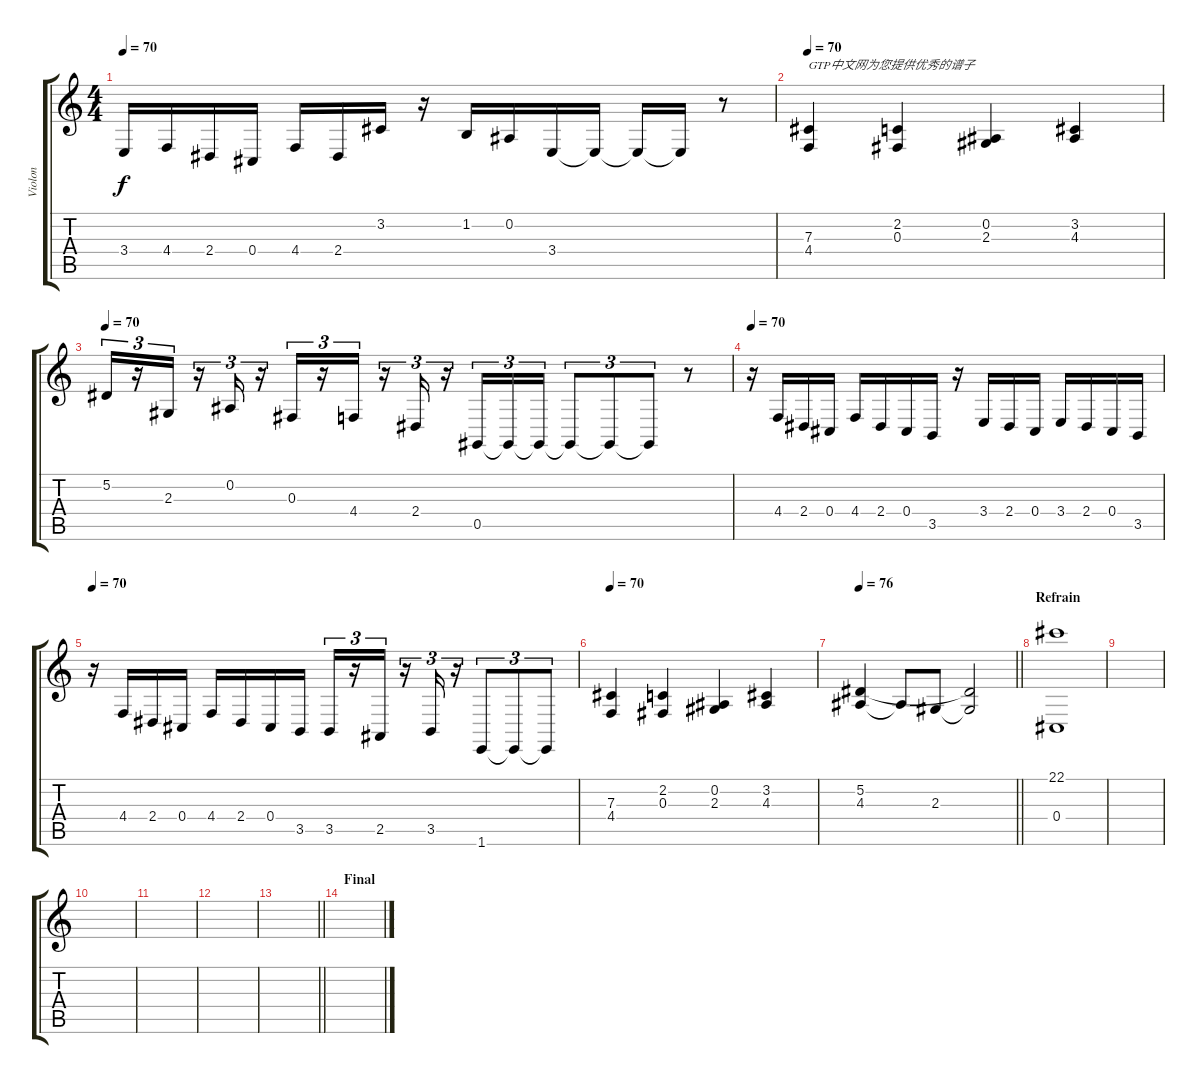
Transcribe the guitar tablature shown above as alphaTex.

\track ("Violon" "Violon") {instrument violin}
\staff {score tabs}
\tuning (Eb4 Bb3 Gb3 Db3 Ab2 Eb2) {hide}
\ts (4 4)
\tempo 70
\clef g2
\ks c
3.4{t}.16{dy f} 4.4.16 2.4.16 0.4.16 4.4.16 2.4.16 3.2.16 r.16 1.2.16 0.2.16 3.4.16 3.4{t}.16 3.4{t}.16 3.4{t}.16 r.8 |
\tempo 70
(7.3 4.4).4{txt "GTP中文网为您提供优秀的谱子"} (2.2 0.3).4 (0.2 2.3).4 (3.2 4.3).4 |
\tempo 70
5.2.16{tu (3 2) volume 14} r.16{tu (3 2)} 2.3.16{tu (3 2)} r.16{tu (3 2)} 0.2.16{tu (3 2)} r.16{tu (3 2)} 0.3.16{tu (3 2)} r.16{tu (3 2)} 4.4.16{tu (3 2)} r.16{tu (3 2)} 2.4.16{tu (3 2)} r.16{tu (3 2)} 0.5.16{tu (3 2)} 0.5{t}.16{tu (3 2)} 0.5{t}.16{tu (3 2)} 0.5{t}.8{tu (3 2)} 0.5{t}.8{tu (3 2)} 0.5{t}.8{tu (3 2)} r.8 |
\tempo 70
r.16{volume 14} 4.4.16 2.4.16 0.4.16 4.4.16 2.4.16 0.4.16 3.5.16 r.16 3.4.16 2.4.16 0.4.16 3.4.16 2.4.16 0.4.16 3.5.16 |
\tempo 70
r.16{volume 14} 4.4.16 2.4.16 0.4.16 4.4.16 2.4.16 0.4.16 3.5.16 3.5.16{tu (3 2)} r.16{tu (3 2)} 2.5.16{tu (3 2)} r.16{tu (3 2)} 3.5.16{tu (3 2)} r.16{tu (3 2)} 1.6.8{tu (3 2)} 1.6{t}.8{tu (3 2)} 1.6{t}.8{tu (3 2)} |
\tempo 70
(7.3 4.4).4 (2.2 0.3).4 (0.2 2.3).4 (3.2 4.3).4 |
\tempo 76
\barLineRight lightlight
(5.2 4.3).4 4.3{t}.8 2.3.8 (5.2{t} 2.3{t}).2 |
\section ("" "Refrain")
(22.1 0.4).1{volume 10} |
|
|
|
|
\barLineRight lightlight
|
\section ("" "Final")
